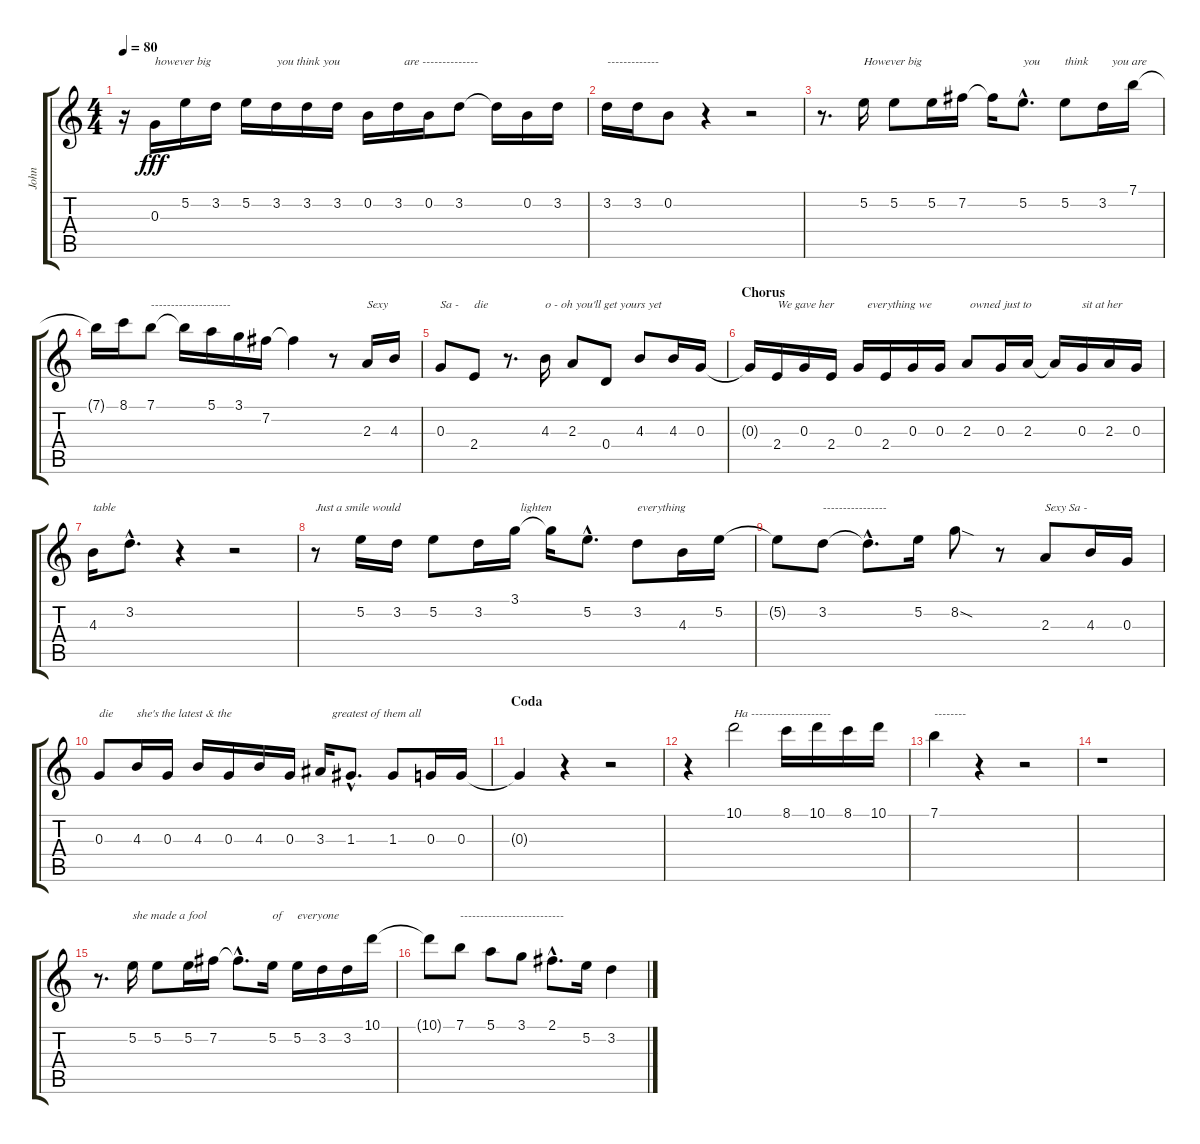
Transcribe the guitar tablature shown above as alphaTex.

\track ("John" "John") {instrument acousticguitarsteel}
\staff {score tabs}
\tuning (E4 B3 G3 D3 A2 E2) {hide}
\ts (4 4)
\tempo 80
\clef g2
\ks c
r.16{dy fff} 0.3.16{txt "however big"} 5.2.16 3.2.16 5.2.16{txt " "} 3.2.16{txt "you think you"} 3.2.16{txt " "} 3.2.16{txt " "} 0.2.16 3.2.16{txt "  are --------------"} 0.2.16{txt " "} 3.2.8 3.2{t}.16 0.2.16 3.2.16 |
3.2.16{txt "-------------"} 3.2.16 0.2.8 r.4 r.2 |
r.8{d} 5.2.16{txt "However big"} 5.2.8 5.2.16 7.2.16 7.2{t}.16 5.2{hac}.8{d txt "you"} 5.2.8{txt "think"} 3.2.16{txt "   you are"} 7.1.16{txt " "} |
7.1{t}.16 8.1.16 7.1.8{txt "--------------------"} 7.1{t}.16 5.1.16 3.1.16 7.2.16 7.2{t}.4 r.8 2.3.16{txt "Sexy"} 4.3.16 |
0.3.8{txt "Sa -"} 2.4.8{txt "die"} r.8{d} 4.3.16{txt "o - oh you'll get yours yet"} 2.3.8 0.4.8{txt " "} 4.3.8{txt " "} 4.3.16 0.3.16 |
\section ("" "Chorus")
0.3{t}.16 2.4.16{txt "We gave her"} 0.3.16 2.4.16 0.3.16{txt "   everything we"} 2.4.16 0.3.16 0.3.16{txt " "} 2.3.8{txt " owned just to"} 0.3.16 2.3.16 2.3{t}.16 0.3.16{txt "sit at her"} 2.3.16 0.3.16 |
4.3.16{txt "table"} 3.2{hac}.8{d} r.4 r.2 |
r.8{txt "Just a smile would"} 5.2.16 3.2.16 5.2.8 3.2.16{txt " "} 3.1.16{txt "  lighten"} 3.1{t}.16 5.2{hac}.8{d txt " "} 3.2.8{txt "everything"} 4.3.16 5.2.16 |
5.2{t}.8 3.2.8{txt "----------------"} 3.2{hac t}.8{d} 5.2.16 8.2{sod}.8 r.8 2.3.8{txt "Sexy Sa -"} 4.3.16 0.3.16 |
0.3.8{txt "die"} 4.3.16{txt "she's the latest & the"} 0.3.16 4.3.16 0.3.16 4.3.16 0.3.16 3.3.16{txt "    greatest of them all"} 1.3{hac}.8{d} 1.3.8{txt " "} 0.3.16 0.3.16 |
\section ("" "Coda")
0.3{t}.4 r.4 r.2 |
r.4 10.1.2{txt "Ha --------------------"} 8.1.16 10.1.16 8.1.16 10.1.16 |
7.1.4{txt "--------"} r.4 r.2 |
r.1 |
r.8{d} 5.2.16{txt "she made a fool"} 5.2.8 5.2.16 7.2.16 7.2{hac t}.8{d} 5.2.16{txt "of"} 5.2.16{txt "everyone"} 3.2.16 3.2.16 10.1.16 |
10.1{t}.8 7.1.8{txt "--------------------------"} 5.1.8 3.1.8 2.1{hac}.8{d} 5.2.16 3.2.4
